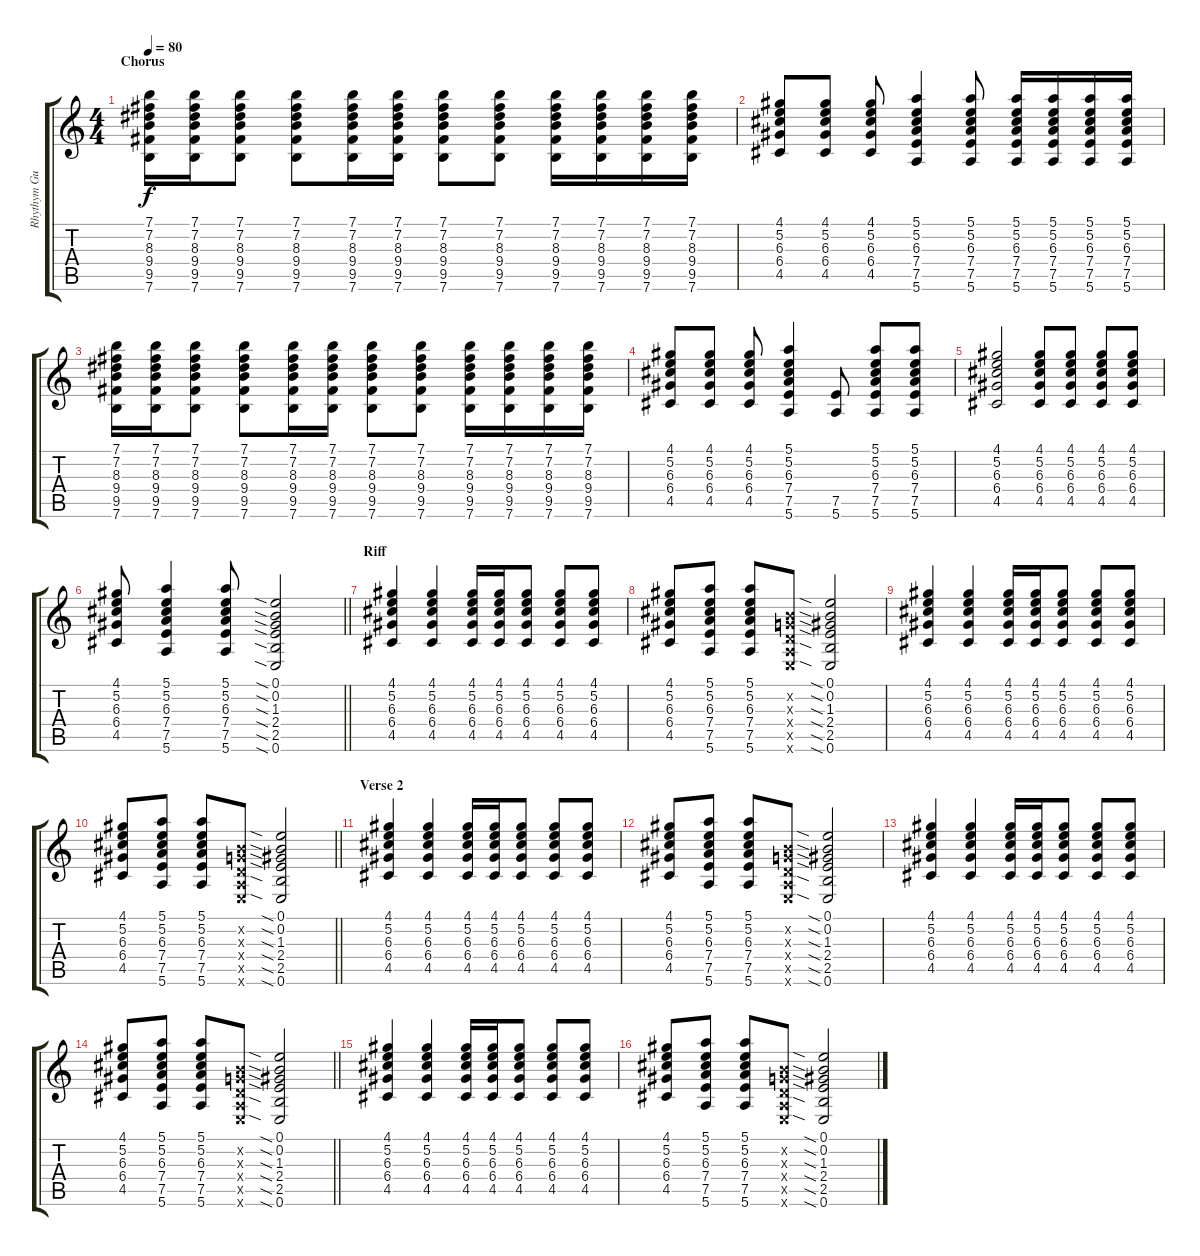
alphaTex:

\track ("Rhythym Guitar" "Rhythym Gu") {instrument acousticguitarsteel}
\staff {score tabs}
\tuning (E4 B3 G3 D3 A2 E2) {hide}
\ts (4 4)
\section ("" "Chorus")
\tempo 80
\clef g2
\ks c
(7.1 7.2 8.3 9.4 9.5 7.6).16{dy f} (7.1 7.2 8.3 9.4 9.5 7.6).16 (7.1 7.2 8.3 9.4 9.5 7.6).8 (7.1 7.2 8.3 9.4 9.5 7.6).8 (7.1 7.2 8.3 9.4 9.5 7.6).16 (7.1 7.2 8.3 9.4 9.5 7.6).16 (7.1 7.2 8.3 9.4 9.5 7.6).8 (7.1 7.2 8.3 9.4 9.5 7.6).8 (7.1 7.2 8.3 9.4 9.5 7.6).16 (7.1 7.2 8.3 9.4 9.5 7.6).16 (7.1 7.2 8.3 9.4 9.5 7.6).16 (7.1 7.2 8.3 9.4 9.5 7.6).16 |
(4.1 5.2 6.3 6.4 4.5).8 (4.1 5.2 6.3 6.4 4.5).8 (4.1 5.2 6.3 6.4 4.5).8 (5.1 5.2 6.3 7.4 7.5 5.6).4 (5.1 5.2 6.3 7.4 7.5 5.6).8 (5.1 5.2 6.3 7.4 7.5 5.6).16 (5.1 5.2 6.3 7.4 7.5 5.6).16 (5.1 5.2 6.3 7.4 7.5 5.6).16 (5.1 5.2 6.3 7.4 7.5 5.6).16 |
(7.1 7.2 8.3 9.4 9.5 7.6).16 (7.1 7.2 8.3 9.4 9.5 7.6).16 (7.1 7.2 8.3 9.4 9.5 7.6).8 (7.1 7.2 8.3 9.4 9.5 7.6).8 (7.1 7.2 8.3 9.4 9.5 7.6).16 (7.1 7.2 8.3 9.4 9.5 7.6).16 (7.1 7.2 8.3 9.4 9.5 7.6).8 (7.1 7.2 8.3 9.4 9.5 7.6).8 (7.1 7.2 8.3 9.4 9.5 7.6).16 (7.1 7.2 8.3 9.4 9.5 7.6).16 (7.1 7.2 8.3 9.4 9.5 7.6).16 (7.1 7.2 8.3 9.4 9.5 7.6).16 |
(4.1 5.2 6.3 6.4 4.5).8 (4.1 5.2 6.3 6.4 4.5).8 (4.1 5.2 6.3 6.4 4.5).8 (5.1 5.2 6.3 7.4 7.5 5.6).4 (7.5 5.6).8 (5.1 5.2 6.3 7.4 7.5 5.6).8 (5.1 5.2 6.3 7.4 7.5 5.6).8 |
(4.1 5.2 6.3 6.4 4.5).2 (4.1 5.2 6.3 6.4 4.5).8 (4.1 5.2 6.3 6.4 4.5).8 (4.1 5.2 6.3 6.4 4.5).8 (4.1 5.2 6.3 6.4 4.5).8 |
\barLineRight lightlight
(4.1 5.2 6.3 6.4 4.5).8 (5.1 5.2 6.3 7.4 7.5 5.6).4 (5.1 5.2 6.3 7.4 7.5 5.6).8 (0.1{sia} 0.2{sia} 1.3{sia} 2.4{sia} 2.5{sia} 0.6{sia}).2 |
\section ("" "Riff")
(4.1 5.2 6.3 6.4 4.5).4 (4.1 5.2 6.3 6.4 4.5).4 (4.1 5.2 6.3 6.4 4.5).16 (4.1 5.2 6.3 6.4 4.5).16 (4.1 5.2 6.3 6.4 4.5).8 (4.1 5.2 6.3 6.4 4.5).8 (4.1 5.2 6.3 6.4 4.5).8 |
(4.1 5.2 6.3 6.4 4.5).8 (5.1 5.2 6.3 7.4 7.5 5.6).8 (5.1 5.2 6.3 7.4 7.5 5.6).8 (0.2{x} 0.3{x} 0.4{x} 0.5{x} 0.6{x}).8 (0.1{sia} 0.2{sia} 1.3{sia} 2.4{sia} 2.5{sia} 0.6{sia}).2 |
(4.1 5.2 6.3 6.4 4.5).4 (4.1 5.2 6.3 6.4 4.5).4 (4.1 5.2 6.3 6.4 4.5).16 (4.1 5.2 6.3 6.4 4.5).16 (4.1 5.2 6.3 6.4 4.5).8 (4.1 5.2 6.3 6.4 4.5).8 (4.1 5.2 6.3 6.4 4.5).8 |
\barLineRight lightlight
(4.1 5.2 6.3 6.4 4.5).8 (5.1 5.2 6.3 7.4 7.5 5.6).8 (5.1 5.2 6.3 7.4 7.5 5.6).8 (0.2{x} 0.3{x} 0.4{x} 0.5{x} 0.6{x}).8 (0.1{sia} 0.2{sia} 1.3{sia} 2.4{sia} 2.5{sia} 0.6{sia}).2 |
\section ("" "Verse 2")
(4.1 5.2 6.3 6.4 4.5).4 (4.1 5.2 6.3 6.4 4.5).4 (4.1 5.2 6.3 6.4 4.5).16 (4.1 5.2 6.3 6.4 4.5).16 (4.1 5.2 6.3 6.4 4.5).8 (4.1 5.2 6.3 6.4 4.5).8 (4.1 5.2 6.3 6.4 4.5).8 |
(4.1 5.2 6.3 6.4 4.5).8 (5.1 5.2 6.3 7.4 7.5 5.6).8 (5.1 5.2 6.3 7.4 7.5 5.6).8 (0.2{x} 0.3{x} 0.4{x} 0.5{x} 0.6{x}).8 (0.1{sia} 0.2{sia} 1.3{sia} 2.4{sia} 2.5{sia} 0.6{sia}).2 |
(4.1 5.2 6.3 6.4 4.5).4 (4.1 5.2 6.3 6.4 4.5).4 (4.1 5.2 6.3 6.4 4.5).16 (4.1 5.2 6.3 6.4 4.5).16 (4.1 5.2 6.3 6.4 4.5).8 (4.1 5.2 6.3 6.4 4.5).8 (4.1 5.2 6.3 6.4 4.5).8 |
\barLineRight lightlight
(4.1 5.2 6.3 6.4 4.5).8 (5.1 5.2 6.3 7.4 7.5 5.6).8 (5.1 5.2 6.3 7.4 7.5 5.6).8 (0.2{x} 0.3{x} 0.4{x} 0.5{x} 0.6{x}).8 (0.1{sia} 0.2{sia} 1.3{sia} 2.4{sia} 2.5{sia} 0.6{sia}).2 |
(4.1 5.2 6.3 6.4 4.5).4 (4.1 5.2 6.3 6.4 4.5).4 (4.1 5.2 6.3 6.4 4.5).16 (4.1 5.2 6.3 6.4 4.5).16 (4.1 5.2 6.3 6.4 4.5).8 (4.1 5.2 6.3 6.4 4.5).8 (4.1 5.2 6.3 6.4 4.5).8 |
(4.1 5.2 6.3 6.4 4.5).8 (5.1 5.2 6.3 7.4 7.5 5.6).8 (5.1 5.2 6.3 7.4 7.5 5.6).8 (0.2{x} 0.3{x} 0.4{x} 0.5{x} 0.6{x}).8 (0.1{sia} 0.2{sia} 1.3{sia} 2.4{sia} 2.5{sia} 0.6{sia}).2
